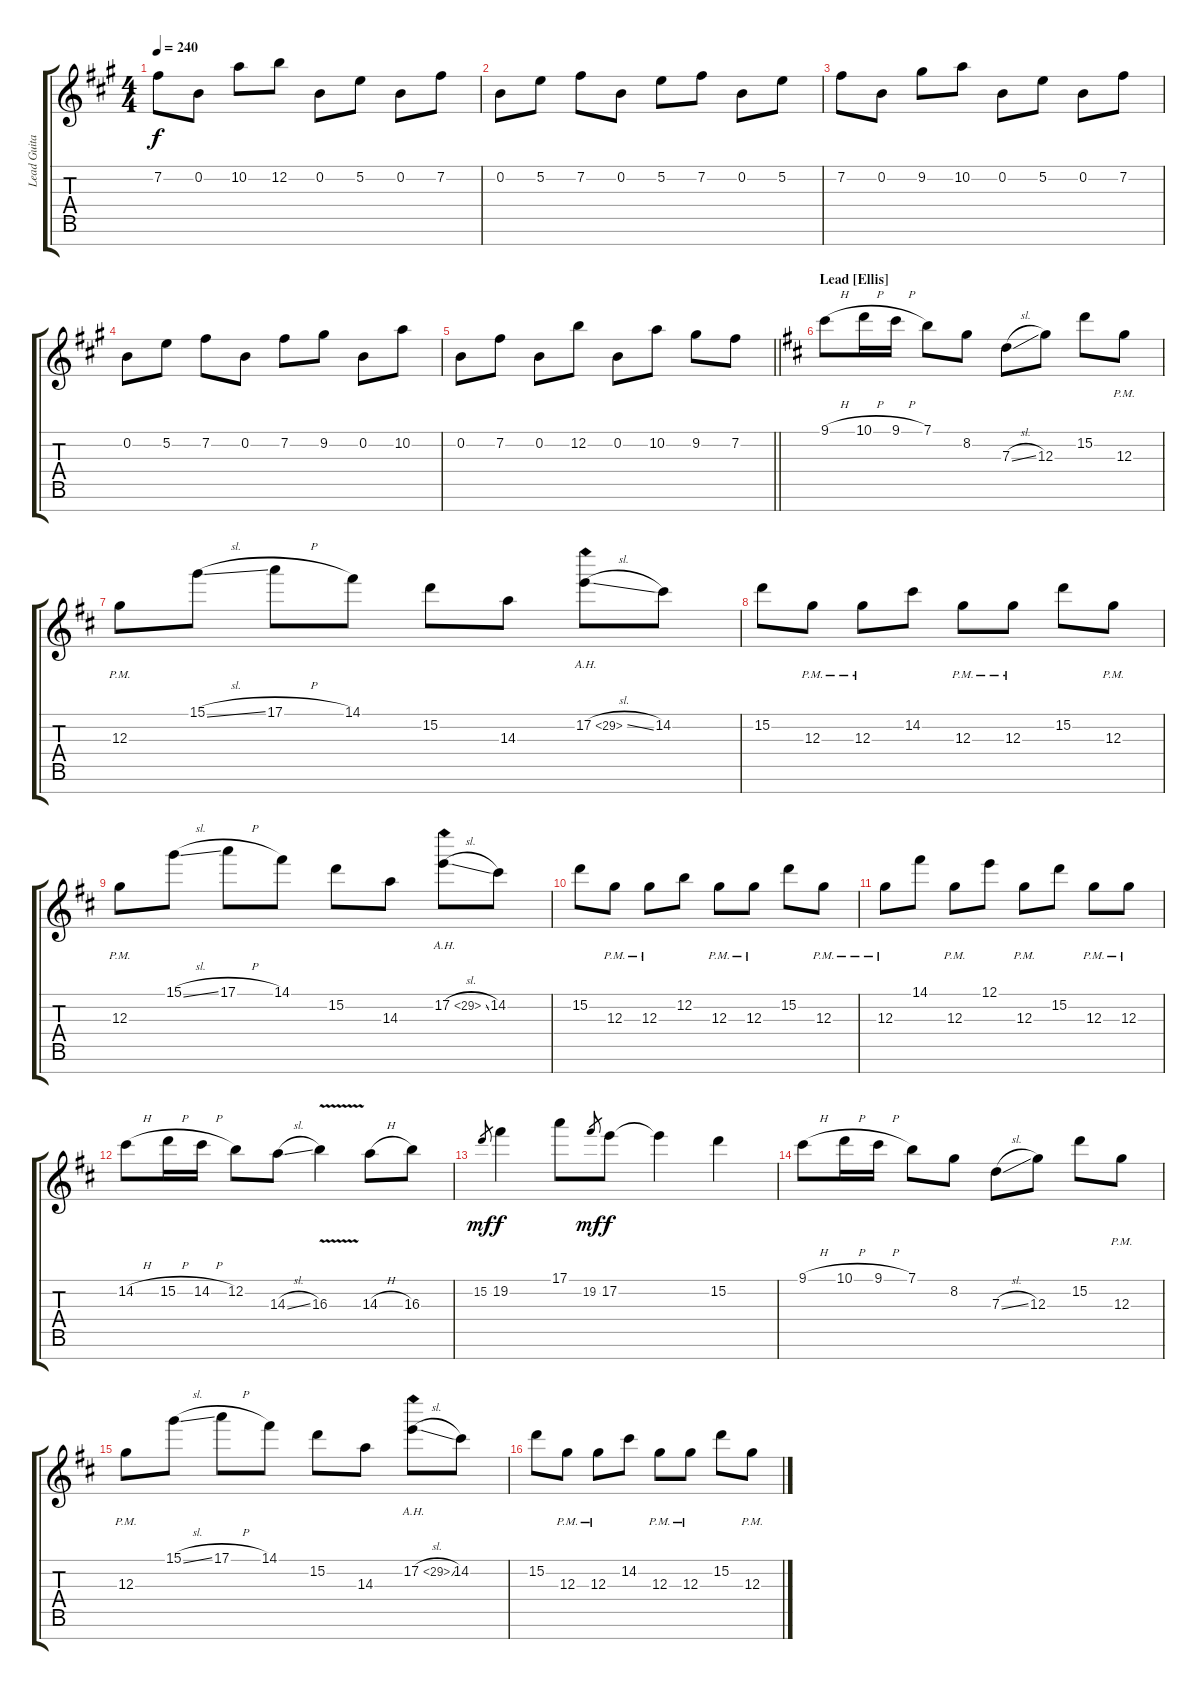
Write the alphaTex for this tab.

\track ("Lead Guitar [Ellis]" "Lead Guita") {instrument overdrivenguitar}
\staff {score tabs}
\tuning (E4 B3 G3 D3 A2 E2 B1) {hide}
\ts (4 4)
\tempo 240
\clef g2
\ks f#minor
7.2.8{dy f} 0.2.8 10.2.8 12.2.8 0.2.8 5.2.8 0.2.8 7.2.8 |
0.2.8 5.2.8 7.2.8 0.2.8 5.2.8 7.2.8 0.2.8 5.2.8 |
7.2.8 0.2.8 9.2.8 10.2.8 0.2.8 5.2.8 0.2.8 7.2.8 |
0.2.8 5.2.8 7.2.8 0.2.8 7.2.8 9.2.8 0.2.8 10.2.8 |
\barLineRight lightlight
0.2.8 7.2.8 0.2.8 12.2.8 0.2.8 10.2.8 9.2.8 7.2.8 |
\section ("" "Lead [Ellis]")
\ks bminor
9.1{h}.8 10.1{h}.16 9.1{h}.16 7.1.8 8.2.8 7.3{sl}.8 12.3.8 15.2.8 12.3{pm}.8 |
12.3{pm}.8 15.1{sl}.8 17.1{h}.8 14.1.8 15.2.8 14.3.8 17.2{ah 12 sl}.8 14.2.8 |
15.2.8 12.3{pm}.8 12.3{pm}.8 14.2.8 12.3{pm}.8 12.3{pm}.8 15.2.8 12.3{pm}.8 |
12.3{pm}.8 15.1{sl}.8 17.1{h}.8 14.1.8 15.2.8 14.3.8 17.2{ah 12 sl}.8 14.2.8 |
15.2.8 12.3{pm}.8 12.3{pm}.8 12.2.8 12.3{pm}.8 12.3{pm}.8 15.2.8 12.3{pm}.8 |
12.3{pm}.8 14.1.8 12.3{pm}.8 12.1.8 12.3{pm}.8 15.2.8 12.3{pm}.8 12.3{pm}.8 |
14.2{h}.8 15.2{h}.16 14.2{h}.16 12.2.8 14.3{sl}.8 16.3{v}.4 14.3{h}.8 16.3.8 |
15.2.8{gr dy mf} 19.2.4{dy f} 17.1.8 19.2.8{gr dy mf} 17.2.8{dy f} 17.2{t}.4 15.2.4 |
9.1{h}.8 10.1{h}.16 9.1{h}.16 7.1.8 8.2.8 7.3{sl}.8 12.3.8 15.2.8 12.3{pm}.8 |
12.3{pm}.8 15.1{sl}.8 17.1{h}.8 14.1.8 15.2.8 14.3.8 17.2{ah 12 sl}.8 14.2.8 |
15.2.8 12.3{pm}.8 12.3{pm}.8 14.2.8 12.3{pm}.8 12.3{pm}.8 15.2.8 12.3{pm}.8
